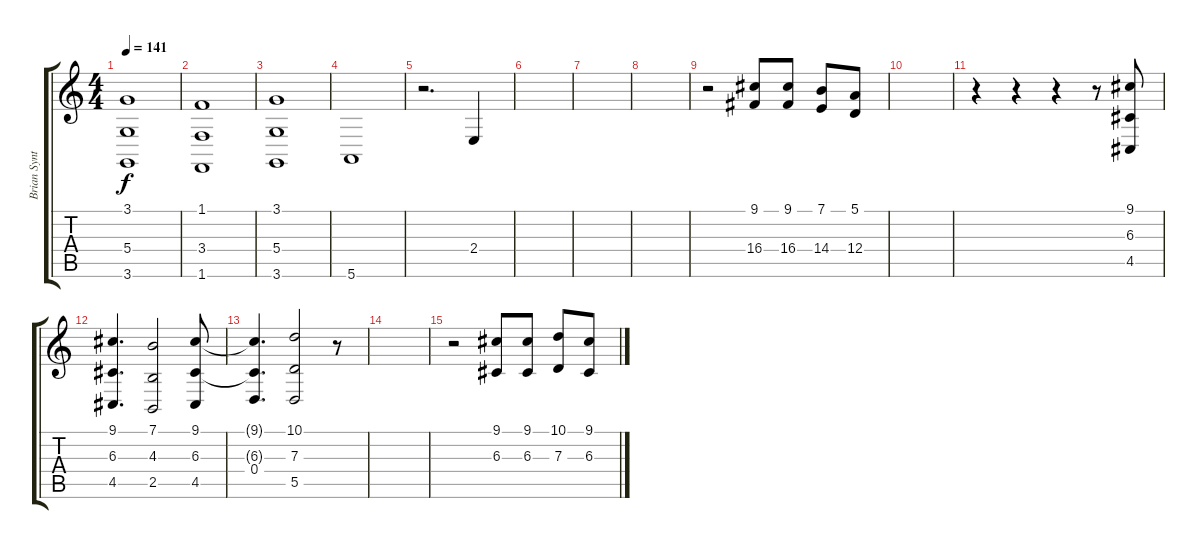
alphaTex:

\track ("Brian Synth" "Brian Synt") {instrument lead1square}
\staff {score tabs}
\tuning (E4 B3 G3 D3 A2 E2) {hide}
\ts (4 4)
\tempo 141
\clef g2
\ks c
(3.1 5.4 3.6).1{dy f} |
(1.1 3.4 1.6).1 |
(3.1 5.4 3.6).1 |
5.6.1 |
r.2{d} 2.4.4 |
|
|
|
r.2 (9.1 16.4).8 (9.1 16.4).8 (7.1 14.4).8 (5.1 12.4).8 |
|
r.4 r.4 r.4 r.8 (9.1 6.3 4.5).8 |
(9.1 6.3 4.5).4{d} (7.1 4.3 2.5).2 (9.1 6.3 4.5).8 |
(9.1{t} 6.3{t} 0.4).4{d} (10.1 7.3 5.5).2 r.8 |
|
r.2 (9.1 6.3).8{volume 10 balance 16 instrument lead2sawtooth} (9.1 6.3).8 (10.1 7.3).8 (9.1 6.3).8
